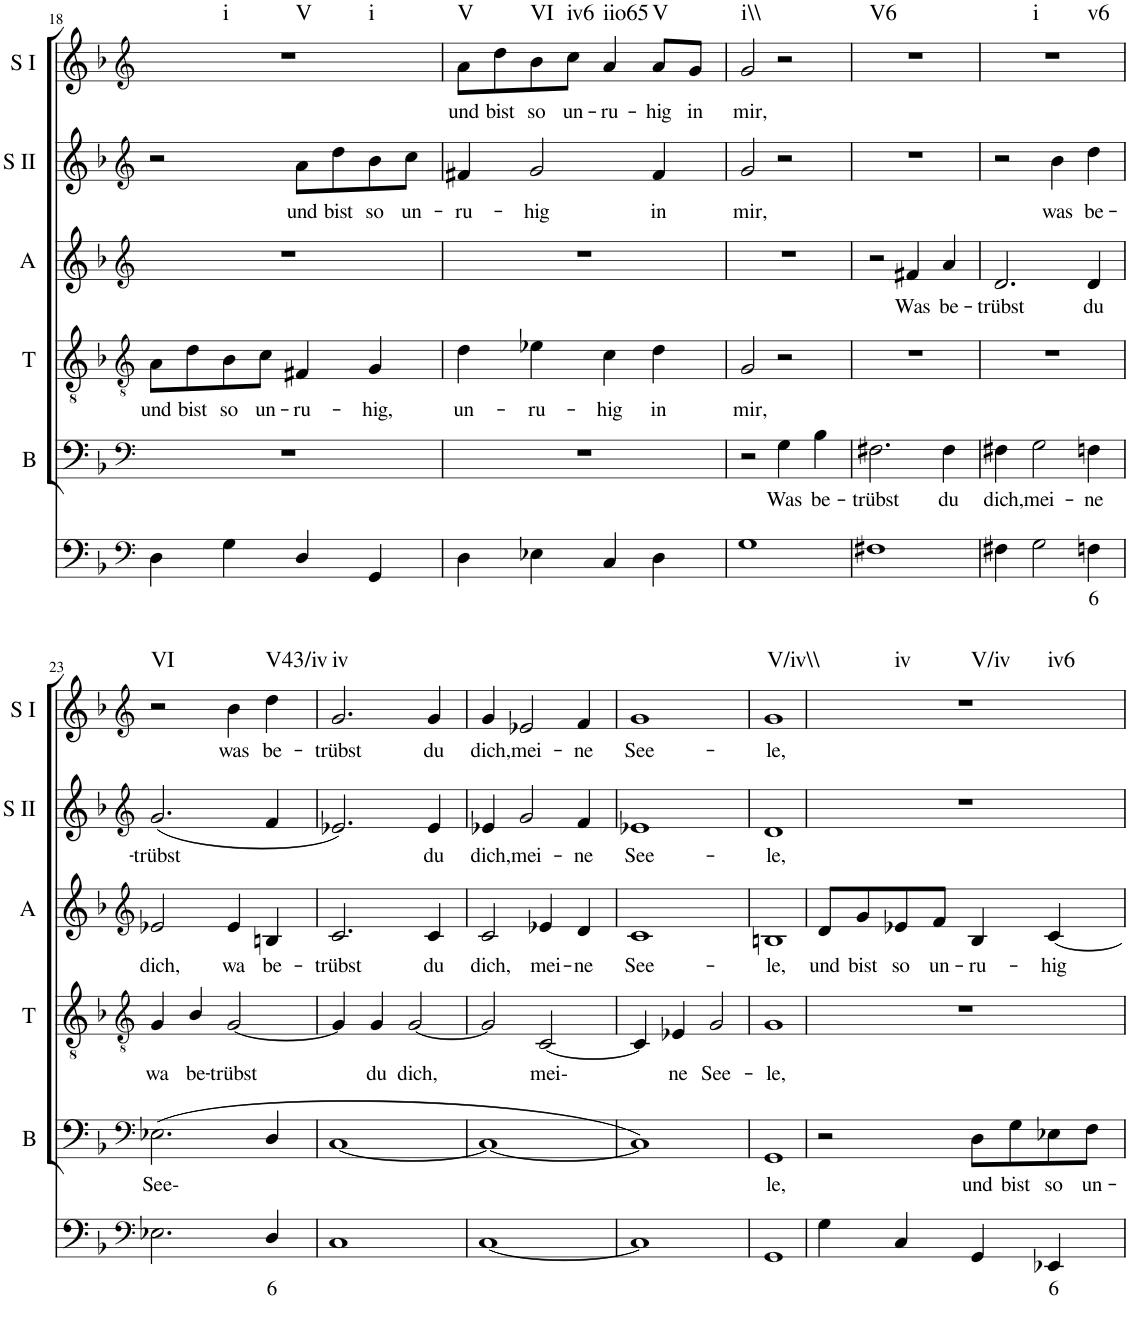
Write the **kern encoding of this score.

**kern	**text	**kern	**text	**kern	**text	**kern	**text	**kern	**text	**kern	**text	**harte
*part6	*part6	*part5	*part5	*part4	*part4	*part3	*part3	*part2	*part2	*part1	*part1	*part1
*staff6	*staff6	*staff5	*staff5	*staff4	*staff4	*staff3	*staff3	*staff2	*staff2	*staff1	*staff1	*
*I"Continuo	*	*I"Bass	*	*I"Tenor	*	*I"Alto	*	*I"Soprano II	*	*I"Soprano I	*	*
*	*	*I'B	*	*I'T	*	*I'A	*	*I'S II	*	*I'S I	*	*
!!LO:PB:g=z
*clefF4	*	*clefF4	*	*clefGv2	*	*clefG2	*	*clefG2	*	*clefG2	*	*
*k[b-]	*	*k[b-]	*	*k[b-]	*	*k[b-]	*	*k[b-]	*	*k[b-]	*	*
*M4/4	*	*M4/4	*	*M4/4	*	*M4/4	*	*M4/4	*	*M4/4	*	*
=18	=18	=18	=18	=18	=18	=18	=18	=18	=18	=18	=18	=18
!	!	!	!	!	!LO:LY:b	!	!	!	!	!	!	!LO:H:n=1:kt=i
!	!	!	!	!	!	!	!	!	!	!	!	!LO:H:n=2:kt=V
!	!	!	!	!	!	!	!	!	!	!	!	!LO:H:n=3:kt=i
4D\	.	1r	.	8A\L	und	1r	.	2r	.	1r	.	N N N
!	!	!	!	!	!LO:LY:b	!	!	!	!	!	!	!
.	.	.	.	8d\	bist	.	.	.	.	.	.	.
!	!	!	!	!	!LO:LY:b	!	!	!	!	!	!	!
4G\	.	.	.	8B-\	so	.	.	.	.	.	.	.
!	!	!	!	!	!LO:LY:b	!	!	!	!	!	!	!
.	.	.	.	8c\J	un-	.	.	.	.	.	.	.
!	!	!	!	!	!LO:LY:b	!	!	!	!LO:LY:b	!	!	!
4D/	.	.	.	4F#X/	ru-	.	.	8a\L	und	.	.	.
!	!	!	!	!	!	!	!	!	!LO:LY:b	!	!	!
.	.	.	.	.	.	.	.	8dd\	bist	.	.	.
!	!	!	!	!	!LO:LY:b	!	!	!	!LO:LY:b	!	!	!
4GG/	.	.	.	4G/	hig,	.	.	8b-\	so	.	.	.
!	!	!	!	!	!	!	!	!	!LO:LY:b	!	!	!
.	.	.	.	.	.	.	.	8cc\J	un-	.	.	.
=19	=19	=19	=19	=19	=19	=19	=19	=19	=19	=19	=19	=19
!	!	!	!	!	!LO:LY:b	!	!	!	!LO:LY:b	!	!LO:LY:b	!LO:H:kt=V
4D\	.	1r	.	4d\	un-	1r	.	4f#X/	ru-	8a\L	und	N
!	!	!	!	!	!	!	!	!	!	!	!LO:LY:b	!
.	.	.	.	.	.	.	.	.	.	8dd\	bist	.
!	!	!	!	!	!LO:LY:b	!	!	!	!LO:LY:b	!	!LO:LY:b	!LO:H:kt=VI
4E-X\	.	.	.	4e-X\	ru-	.	.	2g/	hig	8b-\	so	N
!	!	!	!	!	!	!	!	!	!	!	!LO:LY:b	!LO:H:kt=iv6
.	.	.	.	.	.	.	.	.	.	8cc\J	un-	N
!	!	!	!	!	!LO:LY:b	!	!	!	!	!	!LO:LY:b	!LO:H:kt=iio65
4C/	.	.	.	4c\	hig	.	.	.	.	4a/	ru-	N
!	!	!	!	!	!LO:LY:b	!	!	!	!LO:LY:b	!	!LO:LY:b	!LO:H:kt=V
4D\	.	.	.	4d\	in	.	.	4f#/	in	8a/L	hig	N
!	!	!	!	!	!	!	!	!	!	!	!LO:LY:b	!
.	.	.	.	.	.	.	.	.	.	8g/J	in	.
=20	=20	=20	=20	=20	=20	=20	=20	=20	=20	=20	=20	=20
!	!	!	!	!	!LO:LY:b	!	!	!	!LO:LY:b	!	!LO:LY:b	!LO:H:kt=i\\
1G	.	2r	.	2G/	mir,	1r	.	2g/	mir,	2g/	mir,	N
!	!	!	!LO:LY:b	!	!	!	!	!	!	!	!	!
.	.	4G\	Was	2r	.	.	.	2r	.	2r	.	.
!	!	!	!LO:LY:b	!	!	!	!	!	!	!	!	!
.	.	4B-\	be-	.	.	.	.	.	.	.	.	.
=21	=21	=21	=21	=21	=21	=21	=21	=21	=21	=21	=21	=21
!	!	!	!LO:LY:b	!	!	!	!	!	!	!	!	!LO:H:kt=V6
1F#X	.	2.F#X\	trübst	1r	.	2r	.	1r	.	1r	.	N
!	!	!	!	!	!	!	!LO:LY:b	!	!	!	!	!
.	.	.	.	.	.	4f#X/	Was	.	.	.	.	.
!	!	!	!LO:LY:b	!	!	!	!LO:LY:b	!	!	!	!	!
.	.	4F#\	du	.	.	4a/	be-	.	.	.	.	.
=22	=22	=22	=22	=22	=22	=22	=22	=22	=22	=22	=22	=22
!	!	!	!LO:LY:b	!	!	!	!LO:LY:b	!	!	!	!	!LO:H:n=1:kt=i
!	!	!	!	!	!	!	!	!	!	!	!	!LO:H:n=2:kt=v6
4F#X\	.	4F#X\	dich,	1r	.	2.d/	trübst	2r	.	1r	.	N N
!	!	!	!LO:LY:b	!	!	!	!	!	!	!	!	!
2G\	.	2G\	mei-	.	.	.	.	.	.	.	.	.
!	!	!	!	!	!	!	!	!	!LO:LY:b	!	!	!
.	.	.	.	.	.	.	.	4b-\	was	.	.	.
!	!LO:LY:b	!	!LO:LY:b	!	!	!	!LO:LY:b	!	!LO:LY:b	!	!	!
4Fn\	6	4Fn\	ne	.	.	4d/	du	4dd\	be-	.	.	.
!!LO:LB:g=z
=23	=23	=23	=23	=23	=23	=23	=23	=23	=23	=23	=23	=23
*clefF4	*	*clefF4	*	*clefGv2	*	*clefG2	*	*clefG2	*	*clefG2	*	*
!	!	!	!LO:LY:b	!	!LO:LY:b	!	!LO:LY:b	!	!LO:LY:b	!	!	!LO:H:kt=VI
2.E-X\	.	(2.E-X\	See-	4G/	wa	2e-X/	dich,	(2.g/	trübst	2r	.	N
!	!	!	!	!	!LO:LY:b	!	!	!	!	!	!	!
.	.	.	.	4B-/	be-	.	.	.	.	.	.	.
!	!	!	!	!	!LO:LY:b	!	!LO:LY:b	!	!	!	!LO:LY:b	!
.	.	.	.	[2G/	trübst	4e-/	wa	.	.	4b-\	was	.
!	!LO:LY:b	!	!	!	!	!	!LO:LY:b	!	!	!	!LO:LY:b	!LO:H:kt=V43/iv
4D/	6	4D/	.	.	.	4Bn/	be-	4f/	.	4dd\	be-	N
=24	=24	=24	=24	=24	=24	=24	=24	=24	=24	=24	=24	=24
!	!	!	!	!	!	!	!LO:LY:b	!	!	!	!LO:LY:b	!LO:H:kt=iv
1C	.	[1C	.	4G/]	.	2.c/	trübst	2.e-X/)	.	2.g/	trübst	N
!	!	!	!	!	!LO:LY:b	!	!	!	!	!	!	!
.	.	.	.	4G/	du	.	.	.	.	.	.	.
!	!	!	!	!	!LO:LY:b	!	!	!	!	!	!	!
.	.	.	.	[2G/	dich,	.	.	.	.	.	.	.
!	!	!	!	!	!	!	!LO:LY:b	!	!LO:LY:b	!	!LO:LY:b	!
.	.	.	.	.	.	4c/	du	4e-/	du	4g/	du	.
=25	=25	=25	=25	=25	=25	=25	=25	=25	=25	=25	=25	=25
!	!	!	!	!	!	!	!LO:LY:b	!	!LO:LY:b	!	!LO:LY:b	!
[1C	.	1C_	.	2G/]	.	2c/	dich,	4e-X/	dich,	4g/	dich,	.
!	!	!	!	!	!	!	!	!	!LO:LY:b	!	!LO:LY:b	!
.	.	.	.	.	.	.	.	2g/	mei-	2e-X/	mei-	.
!	!	!	!	!	!LO:LY:b	!	!LO:LY:b	!	!	!	!	!
.	.	.	.	[2C/	mei-	4e-X/	mei-	.	.	.	.	.
!	!	!	!	!	!	!	!LO:LY:b	!	!LO:LY:b	!	!LO:LY:b	!
.	.	.	.	.	.	4d/	ne	4f/	ne	4f/	ne	.
=26	=26	=26	=26	=26	=26	=26	=26	=26	=26	=26	=26	=26
!	!	!	!	!	!	!	!LO:LY:b	!	!LO:LY:b	!	!LO:LY:b	!
1C]	.	1C])	.	4C/]	.	1c	See-	1e-X	See-	1g	See-	.
!	!	!	!	!	!LO:LY:b	!	!	!	!	!	!	!
.	.	.	.	4E-X/	ne	.	.	.	.	.	.	.
!	!	!	!	!	!LO:LY:b	!	!	!	!	!	!	!
.	.	.	.	2G/	See-	.	.	.	.	.	.	.
=27	=27	=27	=27	=27	=27	=27	=27	=27	=27	=27	=27	=27
!	!	!	!LO:LY:b	!	!LO:LY:b	!	!LO:LY:b	!	!LO:LY:b	!	!LO:LY:b	!LO:H:kt=V/iv\\
1GG	.	1GG	le,	1G	le,	1Bn	le,	1d	le,	1g	le,	N
=28	=28	=28	=28	=28	=28	=28	=28	=28	=28	=28	=28	=28
!	!	!	!	!	!	!	!LO:LY:b	!	!	!	!	!LO:H:n=1:kt=iv
!	!	!	!	!	!	!	!	!	!	!	!	!LO:H:n=2:kt=V/iv
!	!	!	!	!	!	!	!	!	!	!	!	!LO:H:n=3:kt=iv6
4G\	.	2r	.	1r	.	8d/L	und	1r	.	1r	.	N N N
!	!	!	!	!	!	!	!LO:LY:b	!	!	!	!	!
.	.	.	.	.	.	8g/	bist	.	.	.	.	.
!	!	!	!	!	!	!	!LO:LY:b	!	!	!	!	!
4C/	.	.	.	.	.	8e-X/	so	.	.	.	.	.
!	!	!	!	!	!	!	!LO:LY:b	!	!	!	!	!
.	.	.	.	.	.	8f/J	un-	.	.	.	.	.
!	!	!	!LO:LY:b	!	!	!	!LO:LY:b	!	!	!	!	!
4GG/	.	8D\L	und	.	.	4B-/	ru-	.	.	.	.	.
!	!	!	!LO:LY:b	!	!	!	!	!	!	!	!	!
.	.	8G\	bist	.	.	.	.	.	.	.	.	.
!	!LO:LY:b	!	!LO:LY:b	!	!	!	!LO:LY:b	!	!	!	!	!
4EE-X/	6	8E-X\	so	.	.	[4c/	hig	.	.	.	.	.
!	!	!	!LO:LY:b	!	!	!	!	!	!	!	!	!
.	.	8F\J	un-	.	.	.	.	.	.	.	.	.
=	=	=	=	=	=	=	=	=	=	=	=	=
*-	*-	*-	*-	*-	*-	*-	*-	*-	*-	*-	*-	*-
